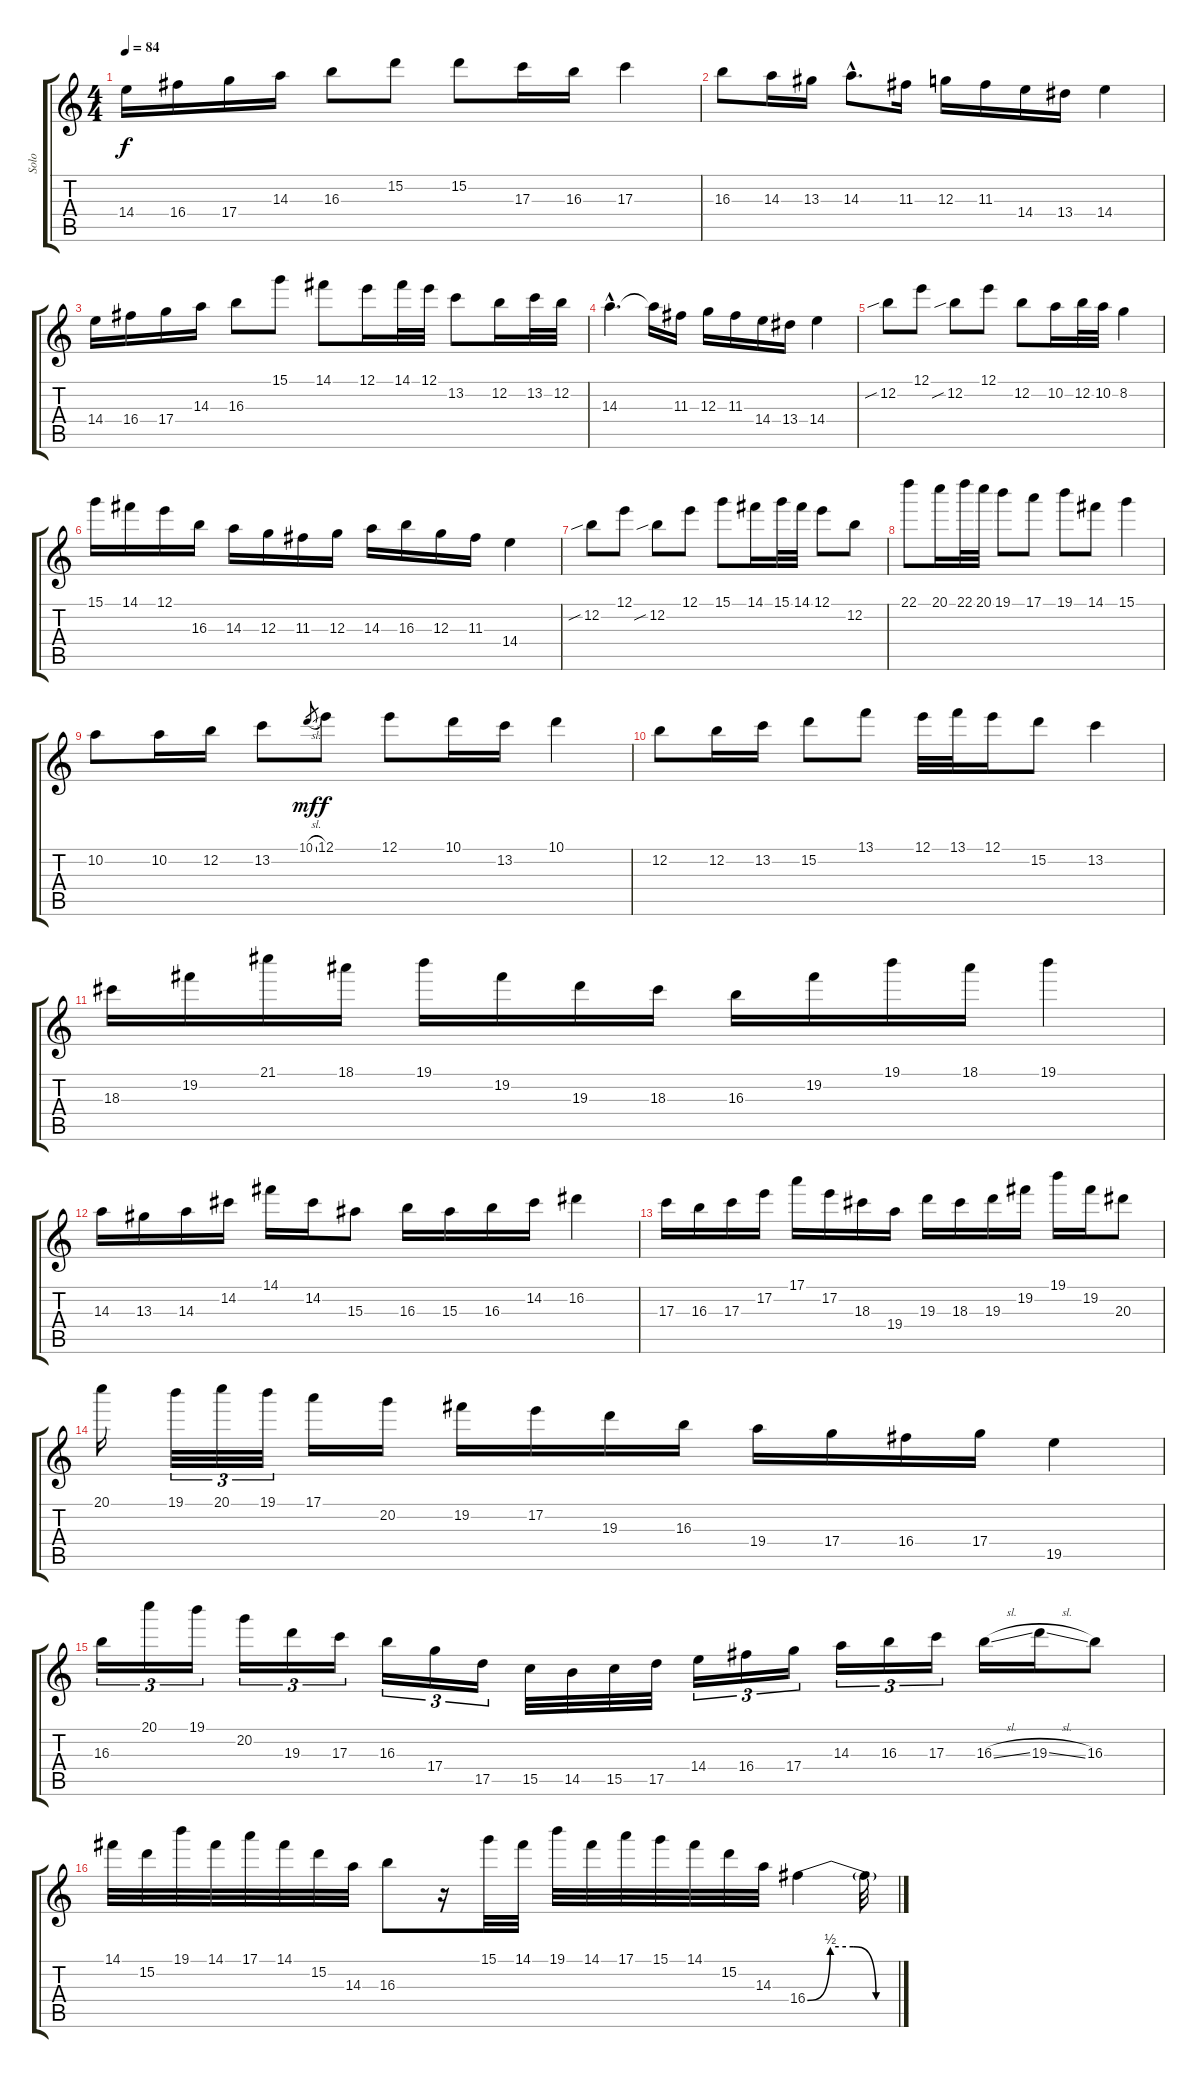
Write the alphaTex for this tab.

\track ("Solo" "Solo") {instrument overdrivenguitar}
\staff {score tabs}
\tuning (E4 B3 G3 D3 A2 E2) {hide}
\ts (4 4)
\tempo 84
\clef g2
\ks c
14.4.16{dy f} 16.4.16 17.4.16 14.3.16 16.3.8 15.2.8 15.2.8 17.3.16 16.3.16 17.3.4 |
16.3.8 14.3.16 13.3.16 14.3{hac}.8{d} 11.3.16 12.3.16 11.3.16 14.4.16 13.4.16 14.4.4 |
14.4.16 16.4.16 17.4.16 14.3.16 16.3.8 15.1.8 14.1.8 12.1.16 14.1.32 12.1.32 13.2.8 12.2.16 13.2.32 12.2.32 |
14.3{hac}.4{d} 14.3{t}.16 11.3.16 12.3.16 11.3.16 14.4.16 13.4.16 14.4.4 |
12.2{sib}.8 12.1.8 12.2{sib}.8 12.1.8 12.2.8 10.2.16 12.2.32 10.2.32 8.2.4 |
15.1.16 14.1.16 12.1.16 16.3.16 14.3.16 12.3.16 11.3.16 12.3.16 14.3.16 16.3.16 12.3.16 11.3.16 14.4.4 |
12.2{sib}.8 12.1.8 12.2{sib}.8 12.1.8 15.1.8 14.1.16 15.1.32 14.1.32 12.1.8 12.2.8 |
22.1.8 20.1.16 22.1.32 20.1.32 19.1.8 17.1.8 19.1.8 14.1.8 15.1.4 |
10.2.8 10.2.16 12.2.16 13.2.8 10.1{sl}.8{gr dy mf} 12.1.8{dy f} 12.1.8 10.1.16 13.2.16 10.1.4 |
12.2.8 12.2.16 13.2.16 15.2.8 13.1.8 12.1.32 13.1.32 12.1.16 15.2.8 13.2.4 |
18.3.16 19.2.16 21.1.16 18.1.16 19.1.16 19.2.16 19.3.16 18.3.16 16.3.16 19.2.16 19.1.16 18.1.16 19.1.4 |
14.3.16 13.3.16 14.3.16 14.2.16 14.1.16 14.2.16 15.3.8 16.3.16 15.3.16 16.3.16 14.2.16 16.2.4 |
17.3.16 16.3.16 17.3.16 17.2.16 17.1.16 17.2.16 18.3.16 19.4.16 19.3.16 18.3.16 19.3.16 19.2.16 19.1.16 19.2.16 20.3.8 |
20.1.16 19.1.32{tu (3 2)} 20.1.32{tu (3 2)} 19.1.32{tu (3 2)} 17.1.16 20.2.16 19.2.16 17.2.16 19.3.16 16.3.16 19.4.16 17.4.16 16.4.16 17.4.16 19.5.4 |
16.3.16{tu (3 2)} 20.1.16{tu (3 2)} 19.1.16{tu (3 2)} 20.2.16{tu (3 2)} 19.3.16{tu (3 2)} 17.3.16{tu (3 2)} 16.3.16{tu (3 2)} 17.4.16{tu (3 2)} 17.5.16{tu (3 2)} 15.5.32 14.5.32 15.5.32 17.5.32 14.4.16{tu (3 2)} 16.4.16{tu (3 2)} 17.4.16{tu (3 2)} 14.3.16{tu (3 2)} 16.3.16{tu (3 2)} 17.3.16{tu (3 2)} 16.3{sl}.16 19.3{sl}.16 16.3.8 |
14.1.32 15.2.32 19.1.32 14.1.32 17.1.32 14.1.32 15.2.32 14.3.32 16.3.8 r.16 15.1.32 14.1.32 19.1.32 14.1.32 17.1.32 15.1.32 14.1.32 15.2.32 14.3.32 16.4{be (custom 0 0 15 2 30 2 45 0 60 0)}.4 16.4{t}.32
